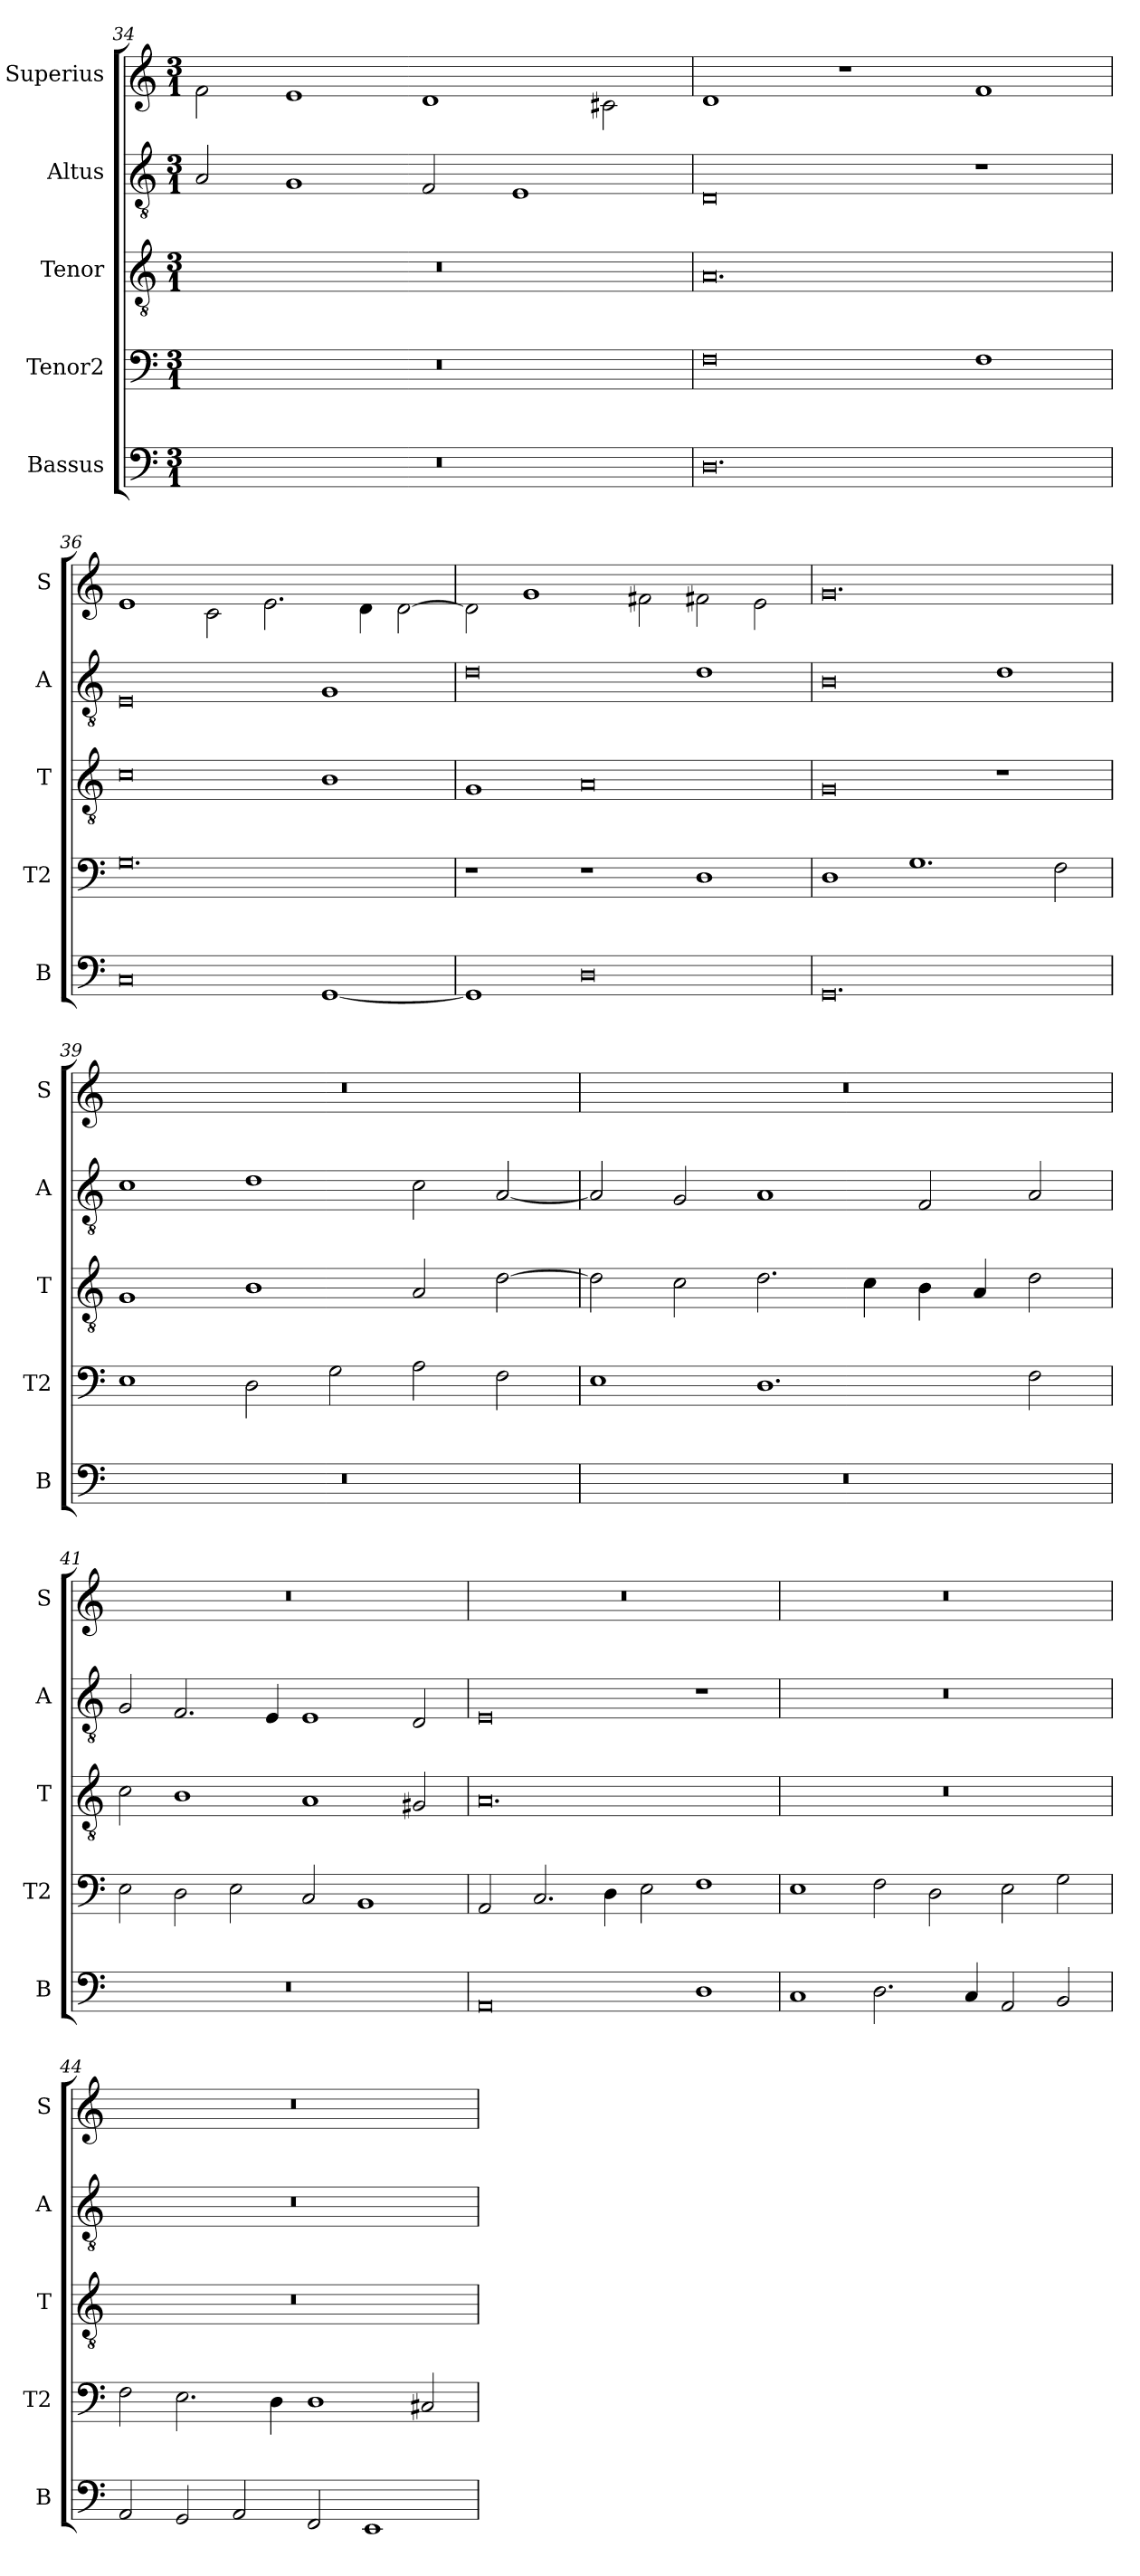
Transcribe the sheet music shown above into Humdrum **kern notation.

**kern	**kern	**kern	**kern	**kern
*part5	*part4	*part3	*part2	*part1
*staff5	*staff4	*staff3	*staff2	*staff1
*I"Bassus	*I"Tenor2	*I"Tenor	*I"Altus	*I"Superius
*I'B	*I'T2	*I'T	*I'A	*I'S
*clefF4	*clefF4	*clefGv2	*clefGv2	*clefG2
*k[]	*k[]	*k[]	*k[]	*k[]
*M3/1	*M3/1	*M3/1	*M3/1	*M3/1
=34	=34	=34	=34	=34
0.r	0.r	0.r	2A/	2f\
.	.	.	1G	1e
.	.	.	2F/	1d
.	.	.	1E	.
.	.	.	.	2c#X\
=35	=35	=35	=35	=35
0.D	0F	0.A	0D	1d
.	.	.	.	1r
.	1F	.	1r	1f
=36	=36	=36	=36	=36
0C	0.G	0c	0E	1e
.	.	.	.	2c\
.	.	.	.	2.e\
[1GG	.	1B	1G	.
.	.	.	.	4d\
.	.	.	.	[2d\
=37	=37	=37	=37	=37
1GG]	1r	1G	0d	2d\]
.	.	.	.	1g
0D	1r	0A	.	.
.	.	.	.	2f#X\
.	1D	.	1d	2f#X\
.	.	.	.	2e\
=38	=38	=38	=38	=38
0.GG	1D	0G	0B	0.g
.	1.G	.	.	.
.	.	1r	1d	.
.	2F\	.	.	.
=39	=39	=39	=39	=39
0.r	1E	1G	1c	0.r
.	2D\	1B	1d	.
.	2G\	.	.	.
.	2A\	2A/	2c\	.
.	2F\	[2d\	[2A/	.
=40	=40	=40	=40	=40
0.r	1E	2d\]	2A/]	0.r
.	.	2c\	2G/	.
.	1.D	2.d\	1A	.
.	.	4c\	.	.
.	.	4B\	2F/	.
.	.	4A/	.	.
.	2F\	2d\	2A/	.
=41	=41	=41	=41	=41
0.r	2E\	2c\	2G/	0.r
.	2D\	1B	2.F/	.
.	2E\	.	.	.
.	.	.	4E/	.
.	2C/	1A	1E	.
.	1BB	.	.	.
.	.	2G#X/	2D/	.
=42	=42	=42	=42	=42
0AA	2AA/	0.A	0E	0.r
.	2.C/	.	.	.
.	4D\	.	.	.
.	2E\	.	.	.
1D	1F	.	1r	.
=43	=43	=43	=43	=43
1C	1E	0.r	0.r	0.r
2.D\	2F\	.	.	.
.	2D\	.	.	.
4C/	.	.	.	.
2AA/	2E\	.	.	.
2BB/	2G\	.	.	.
=44	=44	=44	=44	=44
2AA/	2F\	0.r	0.r	0.r
2GG/	2.E\	.	.	.
2AA/	.	.	.	.
.	4D\	.	.	.
2FF/	1D	.	.	.
1EE	.	.	.	.
.	2C#X/	.	.	.
=	=	=	=	=
*-	*-	*-	*-	*-
